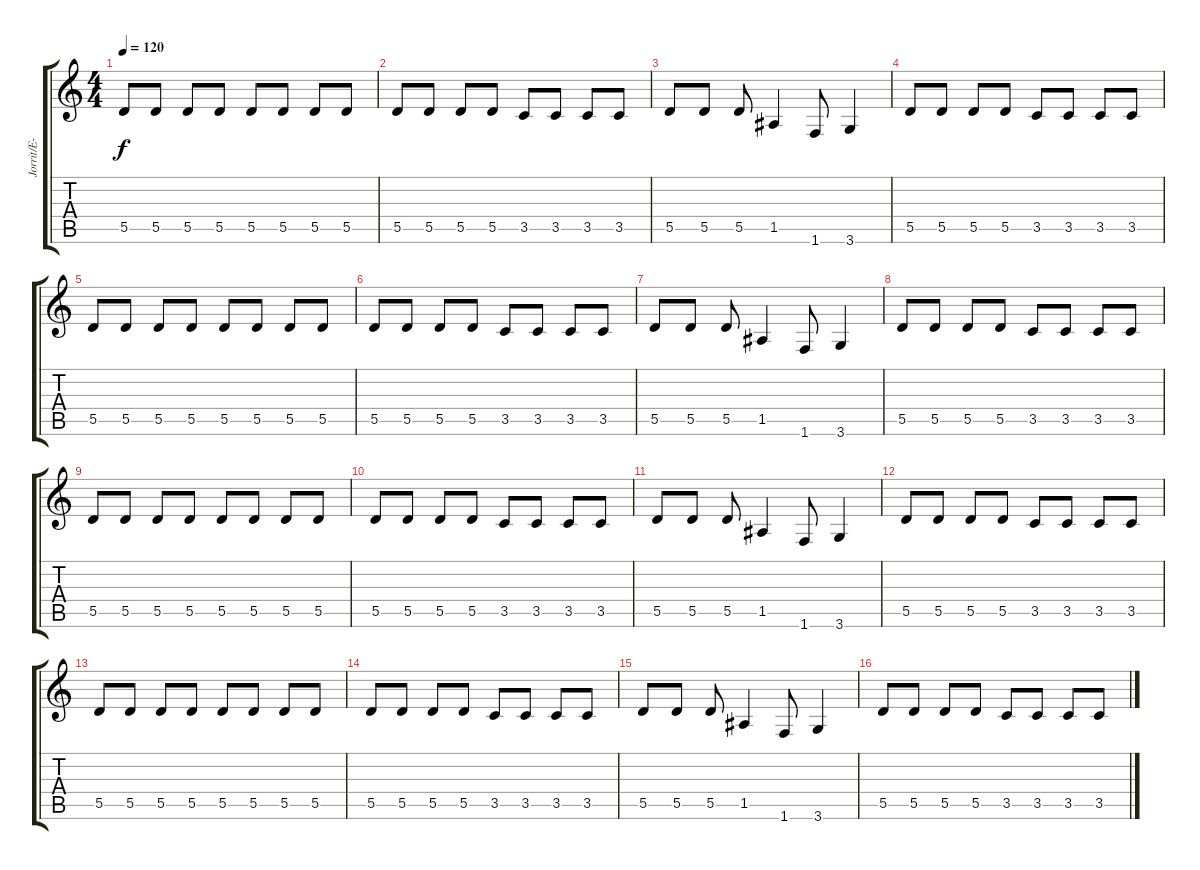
\track ("Jorrit/E- Bass" "Jorrit/E- ") {instrument electricbassfinger}
\staff {score tabs}
\tuning (E4 B3 G3 D3 A2 E2) {hide}
\ts (4 4)
\tempo 120
\clef g2
\ks c
5.5.8{dy f} 5.5.8 5.5.8 5.5.8 5.5.8 5.5.8 5.5.8 5.5.8 |
5.5.8 5.5.8 5.5.8 5.5.8 3.5.8 3.5.8 3.5.8 3.5.8 |
5.5.8 5.5.8 5.5.8 1.5.4 1.6.8 3.6.4 |
5.5.8 5.5.8 5.5.8 5.5.8 3.5.8 3.5.8 3.5.8 3.5.8 |
5.5.8 5.5.8 5.5.8 5.5.8 5.5.8 5.5.8 5.5.8 5.5.8 |
5.5.8 5.5.8 5.5.8 5.5.8 3.5.8 3.5.8 3.5.8 3.5.8 |
5.5.8 5.5.8 5.5.8 1.5.4 1.6.8 3.6.4 |
5.5.8 5.5.8 5.5.8 5.5.8 3.5.8 3.5.8 3.5.8 3.5.8 |
5.5.8 5.5.8 5.5.8 5.5.8 5.5.8 5.5.8 5.5.8 5.5.8 |
5.5.8 5.5.8 5.5.8 5.5.8 3.5.8 3.5.8 3.5.8 3.5.8 |
5.5.8 5.5.8 5.5.8 1.5.4 1.6.8 3.6.4 |
5.5.8 5.5.8 5.5.8 5.5.8 3.5.8 3.5.8 3.5.8 3.5.8 |
5.5.8 5.5.8 5.5.8 5.5.8 5.5.8 5.5.8 5.5.8 5.5.8 |
5.5.8 5.5.8 5.5.8 5.5.8 3.5.8 3.5.8 3.5.8 3.5.8 |
5.5.8 5.5.8 5.5.8 1.5.4 1.6.8 3.6.4 |
5.5.8 5.5.8 5.5.8 5.5.8 3.5.8 3.5.8 3.5.8 3.5.8
